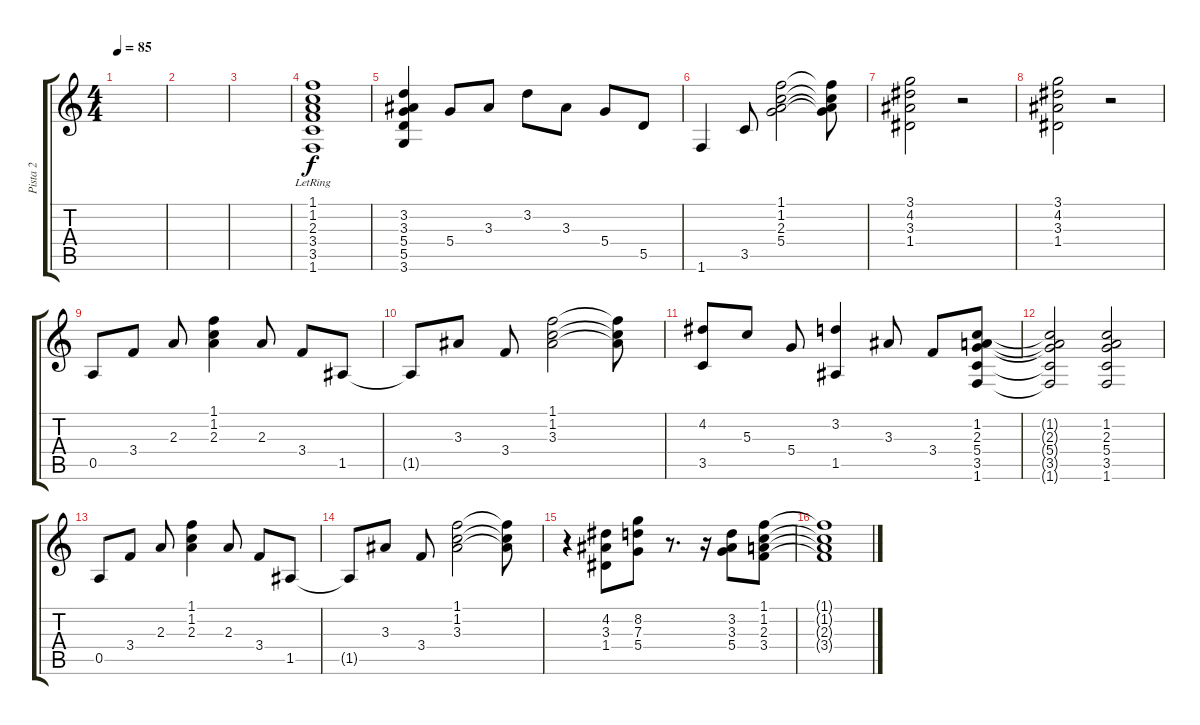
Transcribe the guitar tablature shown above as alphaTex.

\track ("Pista 2" "Pista 2") {instrument electricguitarclean}
\staff {score tabs}
\tuning (E4 B3 G3 D3 A2 E2) {hide}
\ts (4 4)
\tempo 85
\clef g2
\ks c
|
|
|
(1.1{lr} 1.2{lr} 2.3{lr} 3.4{lr} 3.5{lr} 1.6{lr}).1 |
(3.2 3.3 5.4 5.5 3.6).4 5.4.8 3.3.8 3.2.8 3.3.8 5.4.8 5.5.8 |
1.6.4 3.5.8 (1.1 1.2 2.3 5.4).2 (1.1{t} 1.2{t} 2.3{t} 5.4{t}).8 |
(3.1 4.2 3.3 1.4).2 r.2 |
(3.1 4.2 3.3 1.4).2 r.2 |
0.5.8 3.4.8 2.3.8 (1.1 1.2 2.3).4 2.3.8 3.4.8 1.5.8 |
1.5{t}.8 3.3.8 3.4.8 (1.1 1.2 3.3).2 (1.1{t} 1.2{t} 3.3{t}).8 |
(4.2 3.5).8 5.3.8 5.4.8 (3.2 1.5).4 3.3.8 3.4.8 (1.2 2.3 5.4 3.5 1.6).8 |
(1.2{t} 2.3{t} 5.4{t} 3.5{t} 1.6{t}).2 (1.2 2.3 5.4 3.5 1.6).2 |
0.5.8 3.4.8 2.3.8 (1.1 1.2 2.3).4 2.3.8 3.4.8 1.5.8 |
1.5{t}.8 3.3.8 3.4.8 (1.1 1.2 3.3).2 (1.1{t} 1.2{t} 3.3{t}).8 |
r.4 (4.2 3.3 1.4).8 (8.2 7.3 5.4).8 r.8{d} r.16 (3.2 3.3 5.4).8 (1.1 1.2 2.3 3.4).8 |
(1.1{t} 1.2{t} 2.3{t} 3.4{t}).1
